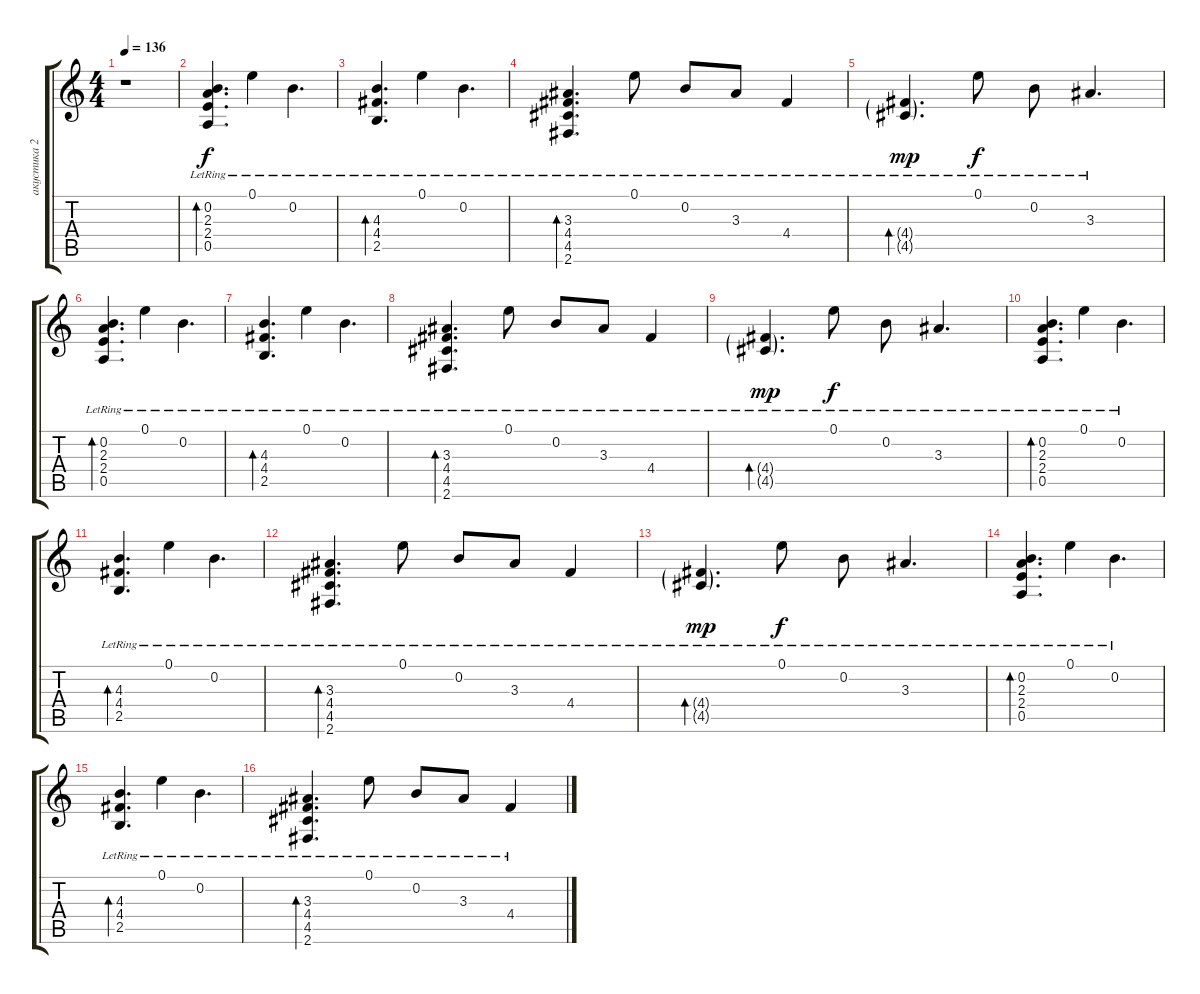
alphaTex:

\track ("акустика 2" "акустика 2") {instrument electricguitarjazz}
\staff {score tabs}
\tuning (E4 B3 G3 D3 A2 E2) {hide}
\ts (4 4)
\tempo 136
\clef g2
\ks c
r.1{dy f} |
(0.2 2.3{lr} 2.4{lr} 0.5{lr}).4{d bd 60} 0.1{lr}.4 0.2{lr}.4{d} |
(4.3{lr} 4.4{lr} 2.5{lr}).4{d bd 60} 0.1{lr}.4 0.2{lr}.4{d} |
(3.3{lr} 4.4{lr} 4.5{lr} 2.6{lr}).4{d bd 60} 0.1{lr}.8 0.2{lr}.8 3.3{lr}.8 4.4{lr}.4 |
(4.4{g lr} 4.5{g lr}).4{d bd 60 dy mp} 0.1{lr}.8{dy f} 0.2{lr}.8 3.3{lr}.4{d} |
(0.2 2.3{lr} 2.4{lr} 0.5{lr}).4{d bd 60} 0.1{lr}.4 0.2{lr}.4{d} |
(4.3{lr} 4.4{lr} 2.5{lr}).4{d bd 60} 0.1{lr}.4 0.2{lr}.4{d} |
(3.3{lr} 4.4{lr} 4.5{lr} 2.6{lr}).4{d bd 60} 0.1{lr}.8 0.2{lr}.8 3.3{lr}.8 4.4{lr}.4 |
(4.4{g lr} 4.5{g lr}).4{d bd 60 dy mp} 0.1{lr}.8{dy f} 0.2{lr}.8 3.3{lr}.4{d} |
(0.2 2.3{lr} 2.4{lr} 0.5{lr}).4{d bd 60} 0.1{lr}.4 0.2{lr}.4{d} |
(4.3{lr} 4.4{lr} 2.5{lr}).4{d bd 60} 0.1{lr}.4 0.2{lr}.4{d} |
(3.3{lr} 4.4{lr} 4.5{lr} 2.6{lr}).4{d bd 60} 0.1{lr}.8 0.2{lr}.8 3.3{lr}.8 4.4{lr}.4 |
(4.4{g lr} 4.5{g lr}).4{d bd 60 dy mp} 0.1{lr}.8{dy f} 0.2{lr}.8 3.3{lr}.4{d} |
(0.2 2.3{lr} 2.4{lr} 0.5{lr}).4{d bd 60} 0.1{lr}.4 0.2{lr}.4{d} |
(4.3{lr} 4.4{lr} 2.5{lr}).4{d bd 60} 0.1{lr}.4 0.2{lr}.4{d} |
(3.3{lr} 4.4{lr} 4.5{lr} 2.6{lr}).4{d bd 60} 0.1{lr}.8 0.2{lr}.8 3.3{lr}.8 4.4{lr}.4
